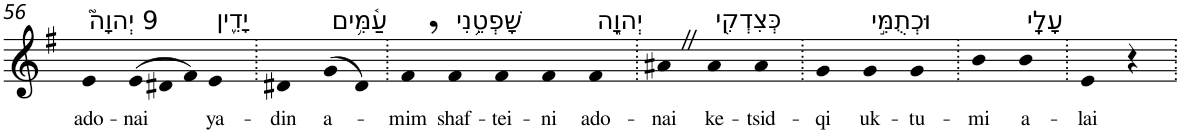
**kern	**text
*part1	*part1
*staff1	*staff1
*I"Piano	*
*I'Pno	*
!!LO:PB:g=z
*clefG2	*
*k[f#]	*
*G:	*
=56	=56
!LO:TX:a:t=9 יְהוָה֮	!
!	!LO:LY:b
4e	ado-
*Xtuplet	*
!	!LO:LY:b
(>12e	-nai
12d#X	.
12f#)	.
!LO:TX:a:t=יָדִ֪ין	!
!	!LO:LY:b
4e	ya-
=57.	=57.
!	!LO:LY:b
4d#X	-din
!LO:TX:a:t=עַ֫מִּ֥ים	!
!	!LO:LY:b
(>8g	a-
8d#)	.
=58.	=58.
!	!LO:LY:b
4f#,	-mim
!LO:TX:a:t=שָׁפְטֵ֥נִי	!
!	!LO:LY:b
4f#	shaf-
!	!LO:LY:b
4f#	-tei-
!	!LO:LY:b
4f#	-ni
!LO:TX:a:t=יְהוָ֑ה	!
!	!LO:LY:b
4f#	ado-
=59.	=59.
!	!LO:LY:b
4a#XZ	-nai
!LO:TX:a:t=כְּצִדְקִ֖י	!
!	!LO:LY:b
4a#	ke-
!	!LO:LY:b
4a#	-tsid-
=60.	=60.
!	!LO:LY:b
4g	-qi
!LO:TX:a:t=וּכְתֻמִּ֣י	!
!	!LO:LY:b
4g	uk-
!	!LO:LY:b
4g	-tu-
=61.	=61.
!	!LO:LY:b
4b	-mi
!LO:TX:a:t=עָלָֽי	!
!	!LO:LY:b
4b	a-
=62.	=62.
!	!LO:LY:b
4e	-lai
4r	.
=.	=.
*-	*-
